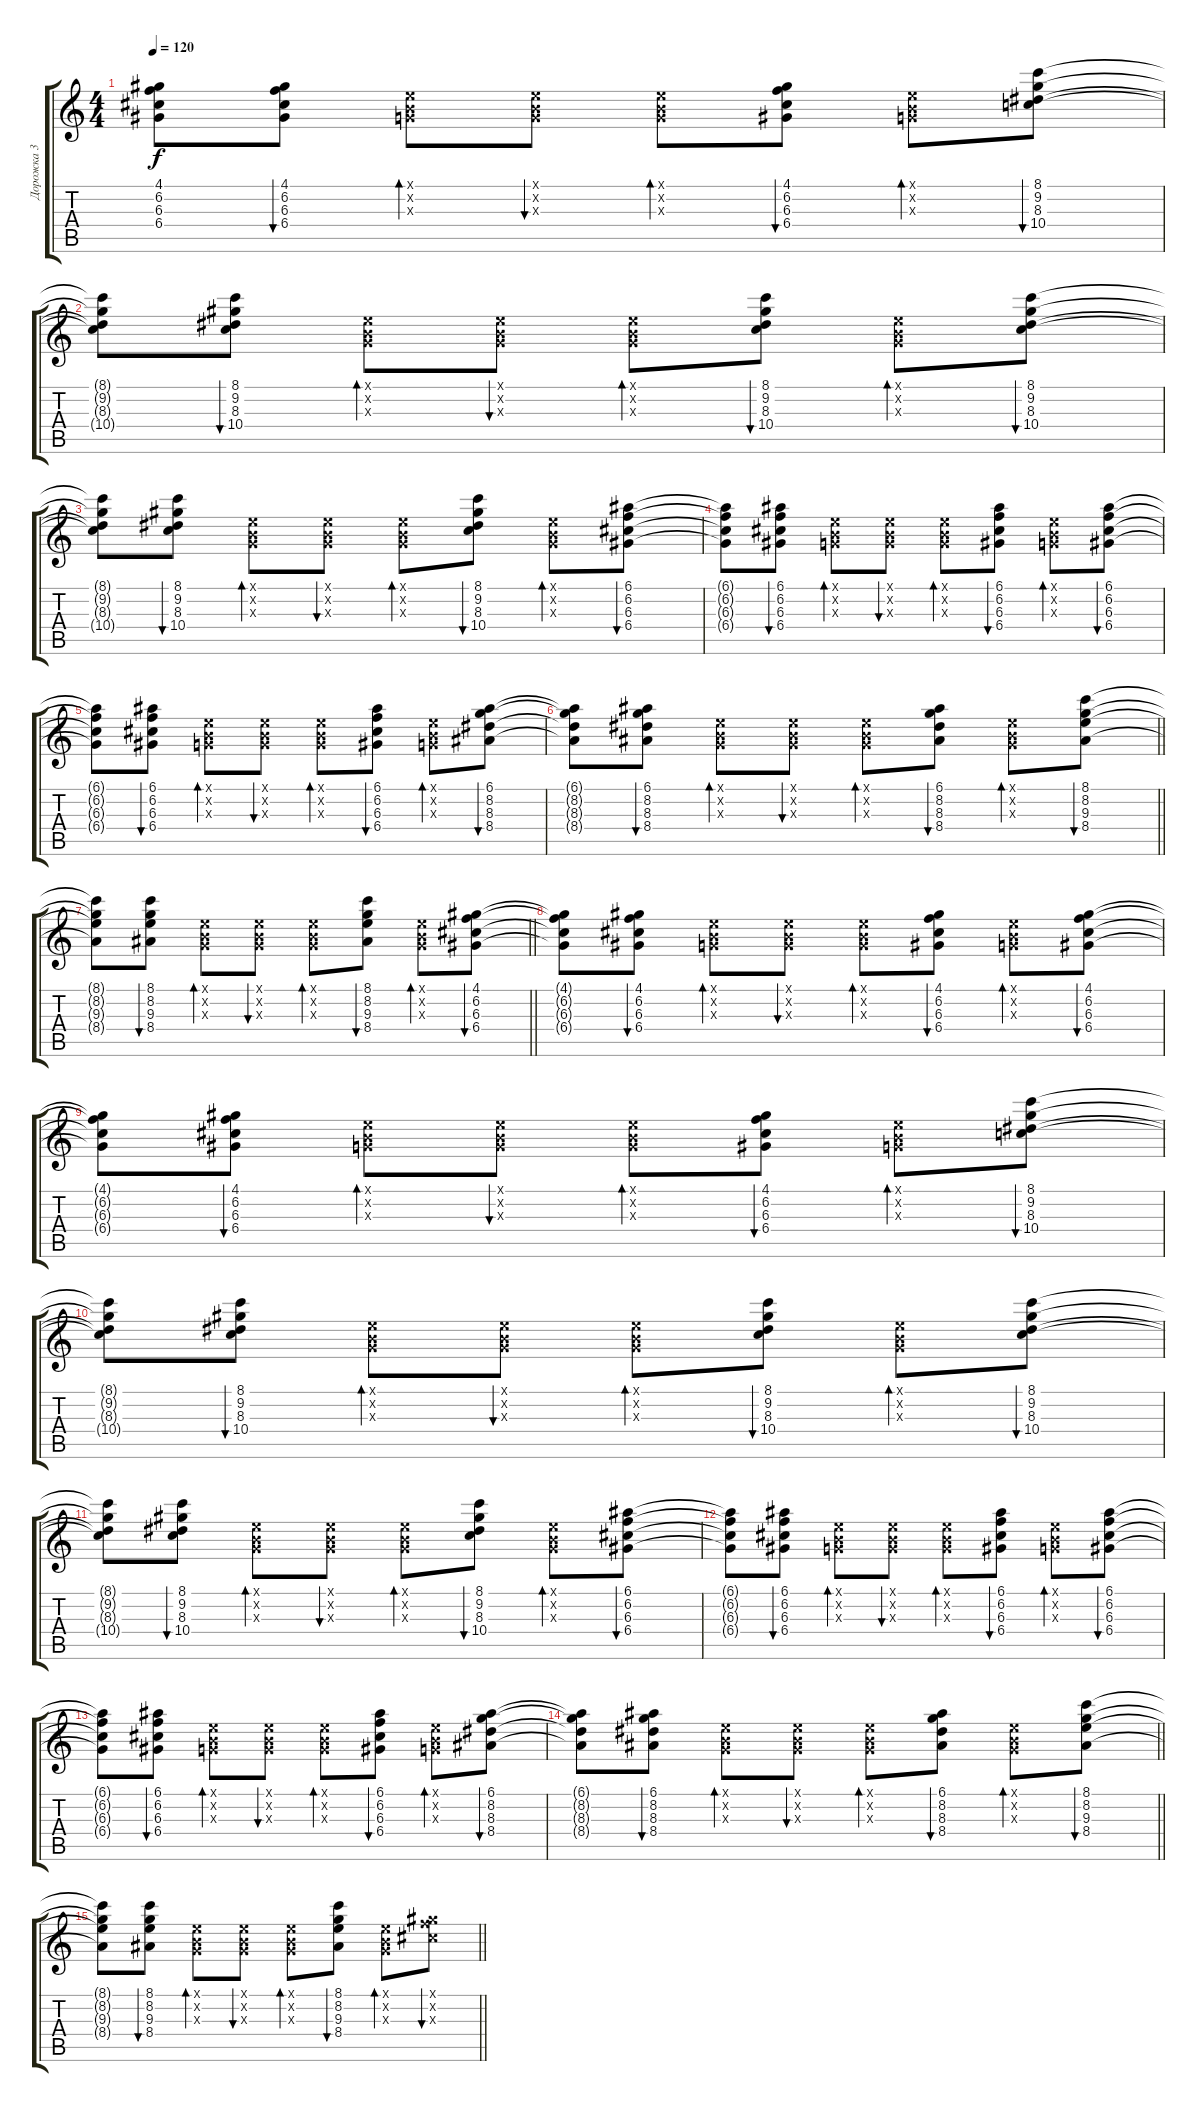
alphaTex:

\track ("Дорожка 3" "Дорожка 3") {instrument acousticguitarsteel}
\staff {score tabs}
\tuning (E4 B3 G3 D3 A2 E2) {hide}
\ts (4 4)
\tempo 120
\clef g2
\ks c
(4.1{t} 6.2{t} 6.3{t} 6.4{t}).8{dy f} (4.1 6.2 6.3 6.4).8{bu 60} (0.1{x} 0.2{x} 0.3{x}).8{bd 60} (0.1{x} 0.2{x} 0.3{x}).8{bu 60} (0.1{x} 0.2{x} 0.3{x}).8{bd 60} (4.1 6.2 6.3 6.4).8{bu 60} (0.1{x} 0.2{x} 0.3{x}).8{bd 60} (8.1 9.2 8.3 10.4).8{bu 60} |
(8.1{t} 9.2{t} 8.3{t} 10.4{t}).8 (8.1 9.2 8.3 10.4).8{bu 60} (0.1{x} 0.2{x} 0.3{x}).8{bd 60} (0.1{x} 0.2{x} 0.3{x}).8{bu 60} (0.1{x} 0.2{x} 0.3{x}).8{bd 60} (8.1 9.2 8.3 10.4).8{bu 60} (0.1{x} 0.2{x} 0.3{x}).8{bd 60} (8.1 9.2 8.3 10.4).8{bu 60} |
(8.1{t} 9.2{t} 8.3{t} 10.4{t}).8 (8.1 9.2 8.3 10.4).8{bu 60} (0.1{x} 0.2{x} 0.3{x}).8{bd 60} (0.1{x} 0.2{x} 0.3{x}).8{bu 60} (0.1{x} 0.2{x} 0.3{x}).8{bd 60} (8.1 9.2 8.3 10.4).8{bu 60} (0.1{x} 0.2{x} 0.3{x}).8{bd 60} (6.1 6.2 6.3 6.4).8{bu 60} |
(6.1{t} 6.2{t} 6.3{t} 6.4{t}).8 (6.1 6.2 6.3 6.4).8{bu 60} (0.1{x} 0.2{x} 0.3{x}).8{bd 60} (0.1{x} 0.2{x} 0.3{x}).8{bu 60} (0.1{x} 0.2{x} 0.3{x}).8{bd 60} (6.1 6.2 6.3 6.4).8{bu 60} (0.1{x} 0.2{x} 0.3{x}).8{bd 60} (6.1 6.2 6.3 6.4).8{bu 60} |
(6.1{t} 6.2{t} 6.3{t} 6.4{t}).8 (6.1 6.2 6.3 6.4).8{bu 60} (0.1{x} 0.2{x} 0.3{x}).8{bd 60} (0.1{x} 0.2{x} 0.3{x}).8{bu 60} (0.1{x} 0.2{x} 0.3{x}).8{bd 60} (6.1 6.2 6.3 6.4).8{bu 60} (0.1{x} 0.2{x} 0.3{x}).8{bd 60} (6.1 8.2 8.3 8.4).8{bu 60} |
\barLineRight lightlight
(6.1{t} 8.2{t} 8.3{t} 8.4{t}).8 (6.1 8.2 8.3 8.4).8{bu 60} (0.1{x} 0.2{x} 0.3{x}).8{bd 60} (0.1{x} 0.2{x} 0.3{x}).8{bu 60} (0.1{x} 0.2{x} 0.3{x}).8{bd 60} (6.1 8.2 8.3 8.4).8{bu 60} (0.1{x} 0.2{x} 0.3{x}).8{bd 60} (8.1 8.2 9.3 8.4).8{bu 60} |
\barLineRight lightlight
(8.1{t} 8.2{t} 9.3{t} 8.4{t}).8 (8.1 8.2 9.3 8.4).8{bu 60} (0.1{x} 0.2{x} 0.3{x}).8{bd 60} (0.1{x} 0.2{x} 0.3{x}).8{bu 60} (0.1{x} 0.2{x} 0.3{x}).8{bd 60} (8.1 8.2 9.3 8.4).8{bu 60} (0.1{x} 0.2{x} 0.3{x}).8{bd 60} (4.1 6.2 6.3 6.4).8{bu 60} |
(4.1{t} 6.2{t} 6.3{t} 6.4{t}).8 (4.1 6.2 6.3 6.4).8{bu 60} (0.1{x} 0.2{x} 0.3{x}).8{bd 60} (0.1{x} 0.2{x} 0.3{x}).8{bu 60} (0.1{x} 0.2{x} 0.3{x}).8{bd 60} (4.1 6.2 6.3 6.4).8{bu 60} (0.1{x} 0.2{x} 0.3{x}).8{bd 60} (4.1 6.2 6.3 6.4).8{bu 60} |
(4.1{t} 6.2{t} 6.3{t} 6.4{t}).8 (4.1 6.2 6.3 6.4).8{bu 60} (0.1{x} 0.2{x} 0.3{x}).8{bd 60} (0.1{x} 0.2{x} 0.3{x}).8{bu 60} (0.1{x} 0.2{x} 0.3{x}).8{bd 60} (4.1 6.2 6.3 6.4).8{bu 60} (0.1{x} 0.2{x} 0.3{x}).8{bd 60} (8.1 9.2 8.3 10.4).8{bu 60} |
(8.1{t} 9.2{t} 8.3{t} 10.4{t}).8 (8.1 9.2 8.3 10.4).8{bu 60} (0.1{x} 0.2{x} 0.3{x}).8{bd 60} (0.1{x} 0.2{x} 0.3{x}).8{bu 60} (0.1{x} 0.2{x} 0.3{x}).8{bd 60} (8.1 9.2 8.3 10.4).8{bu 60} (0.1{x} 0.2{x} 0.3{x}).8{bd 60} (8.1 9.2 8.3 10.4).8{bu 60} |
(8.1{t} 9.2{t} 8.3{t} 10.4{t}).8 (8.1 9.2 8.3 10.4).8{bu 60} (0.1{x} 0.2{x} 0.3{x}).8{bd 60} (0.1{x} 0.2{x} 0.3{x}).8{bu 60} (0.1{x} 0.2{x} 0.3{x}).8{bd 60} (8.1 9.2 8.3 10.4).8{bu 60} (0.1{x} 0.2{x} 0.3{x}).8{bd 60} (6.1 6.2 6.3 6.4).8{bu 60} |
(6.1{t} 6.2{t} 6.3{t} 6.4{t}).8 (6.1 6.2 6.3 6.4).8{bu 60} (0.1{x} 0.2{x} 0.3{x}).8{bd 60} (0.1{x} 0.2{x} 0.3{x}).8{bu 60} (0.1{x} 0.2{x} 0.3{x}).8{bd 60} (6.1 6.2 6.3 6.4).8{bu 60} (0.1{x} 0.2{x} 0.3{x}).8{bd 60} (6.1 6.2 6.3 6.4).8{bu 60} |
(6.1{t} 6.2{t} 6.3{t} 6.4{t}).8 (6.1 6.2 6.3 6.4).8{bu 60} (0.1{x} 0.2{x} 0.3{x}).8{bd 60} (0.1{x} 0.2{x} 0.3{x}).8{bu 60} (0.1{x} 0.2{x} 0.3{x}).8{bd 60} (6.1 6.2 6.3 6.4).8{bu 60} (0.1{x} 0.2{x} 0.3{x}).8{bd 60} (6.1 8.2 8.3 8.4).8{bu 60} |
\barLineRight lightlight
(6.1{t} 8.2{t} 8.3{t} 8.4{t}).8 (6.1 8.2 8.3 8.4).8{bu 60} (0.1{x} 0.2{x} 0.3{x}).8{bd 60} (0.1{x} 0.2{x} 0.3{x}).8{bu 60} (0.1{x} 0.2{x} 0.3{x}).8{bd 60} (6.1 8.2 8.3 8.4).8{bu 60} (0.1{x} 0.2{x} 0.3{x}).8{bd 60} (8.1 8.2 9.3 8.4).8{bu 60} |
\barLineRight lightlight
(8.1{t} 8.2{t} 9.3{t} 8.4{t}).8 (8.1 8.2 9.3 8.4).8{bu 60} (0.1{x} 0.2{x} 0.3{x}).8{bd 60} (0.1{x} 0.2{x} 0.3{x}).8{bu 60} (0.1{x} 0.2{x} 0.3{x}).8{bd 60} (8.1 8.2 9.3 8.4).8{bu 60} (0.1{x} 0.2{x} 0.3{x}).8{bd 60} (4.1{x} 6.2{x} 6.3{x}).8{bu 60}
